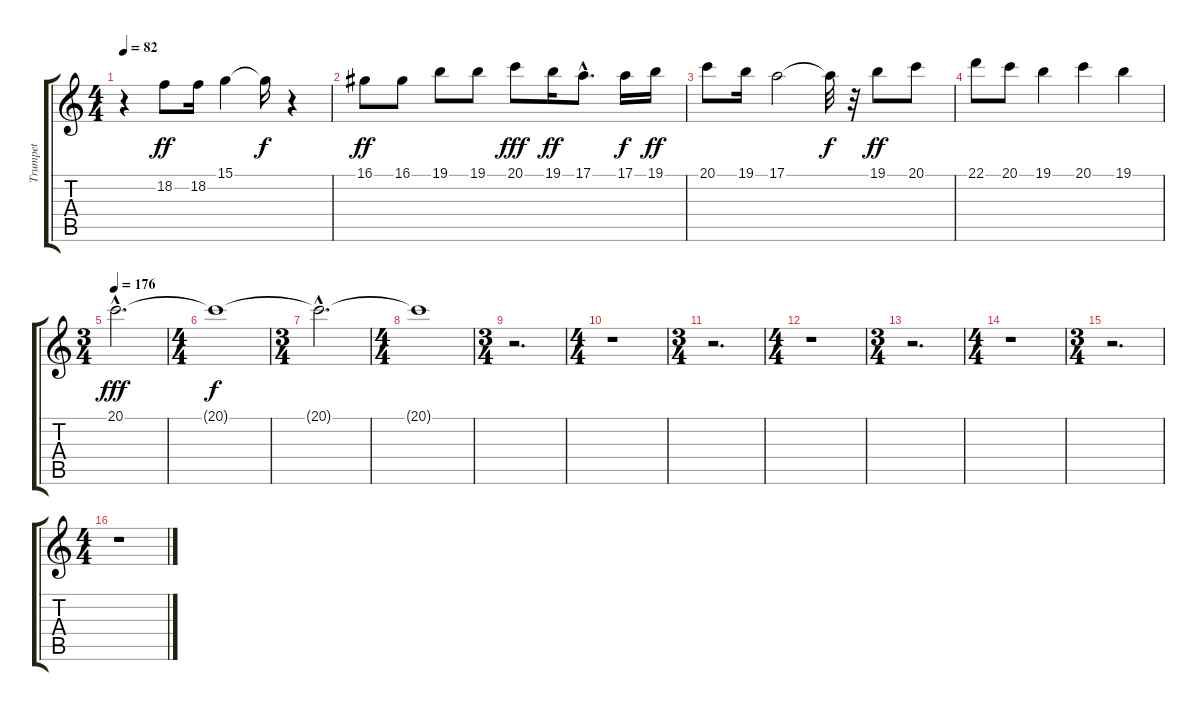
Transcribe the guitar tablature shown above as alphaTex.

\track ("Trumpet" "Trumpet") {instrument trumpet}
\staff {score tabs}
\tuning (E4 B3 G3 D3 A2 E2) {hide}
\ts (4 4)
\tempo 82
\clef g2
\ks c
r.4{dy f} 18.2.8{dy ff} 18.2.16 15.1.4 15.1{t}.16{dy f} r.4 |
16.1.8{dy ff} 16.1.8 19.1.8 19.1.8 20.1.8{dy fff} 19.1.16{dy ff} 17.1{hac}.8{d} 17.1.16{dy f} 19.1.16{dy ff} |
20.1.8 19.1.16 17.1.2 17.1{t}.32{dy f} r.32 19.1.8{dy ff} 20.1.8 |
22.1.8 20.1.8 19.1.4 20.1.4 19.1.4 |
\ts (3 4)
\tempo 176
20.1{hac}.2{d dy fff} |
\ts (4 4)
20.1{t}.1{dy f} |
\ts (3 4)
20.1{hac t}.2{d} |
\ts (4 4)
20.1{t}.1 |
\ts (3 4)
r.2{d} |
\ts (4 4)
r.1 |
\ts (3 4)
r.2{d} |
\ts (4 4)
r.1 |
\ts (3 4)
r.2{d} |
\ts (4 4)
r.1 |
\ts (3 4)
r.2{d} |
\ts (4 4)
r.1
